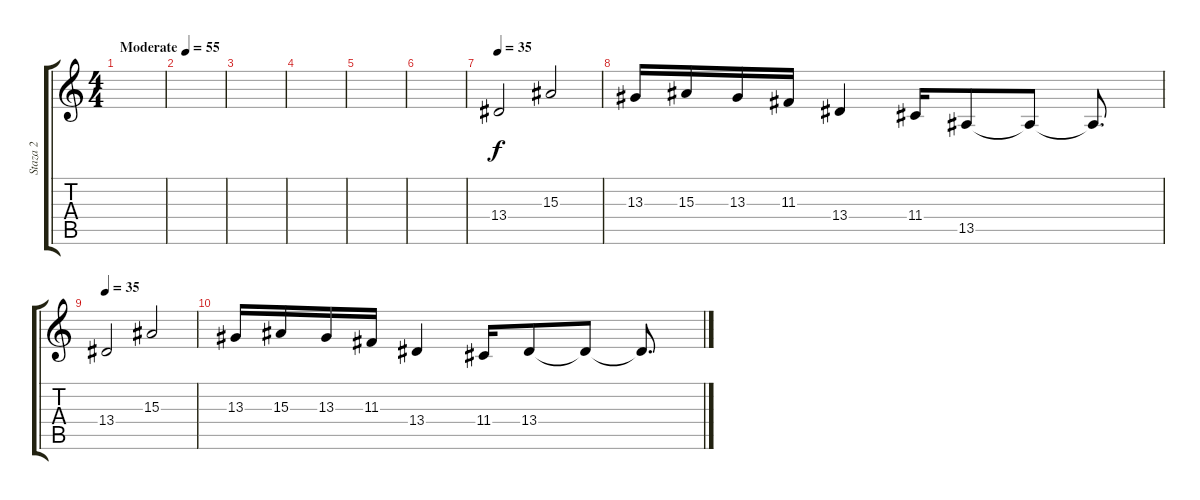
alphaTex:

\track ("Staza 2" "Staza 2") {instrument trumpet}
\staff {score tabs}
\tuning (E4 B3 G3 D3 A2 E2) {hide}
\ts (4 4)
\tempo (55 "Moderate")
\clef g2
\ks c
|
|
|
|
|
|
\tempo 35
13.4.2 15.3.2 |
13.3.16 15.3.16 13.3.16 11.3.16 13.4.4 11.4.16 13.5.8 13.5{t}.8 13.5{t}.8{d} |
\tempo 35
13.4.2 15.3.2 |
13.3.16 15.3.16 13.3.16 11.3.16 13.4.4 11.4.16 13.4.8 13.4{t}.8 13.4{t}.8{d}
